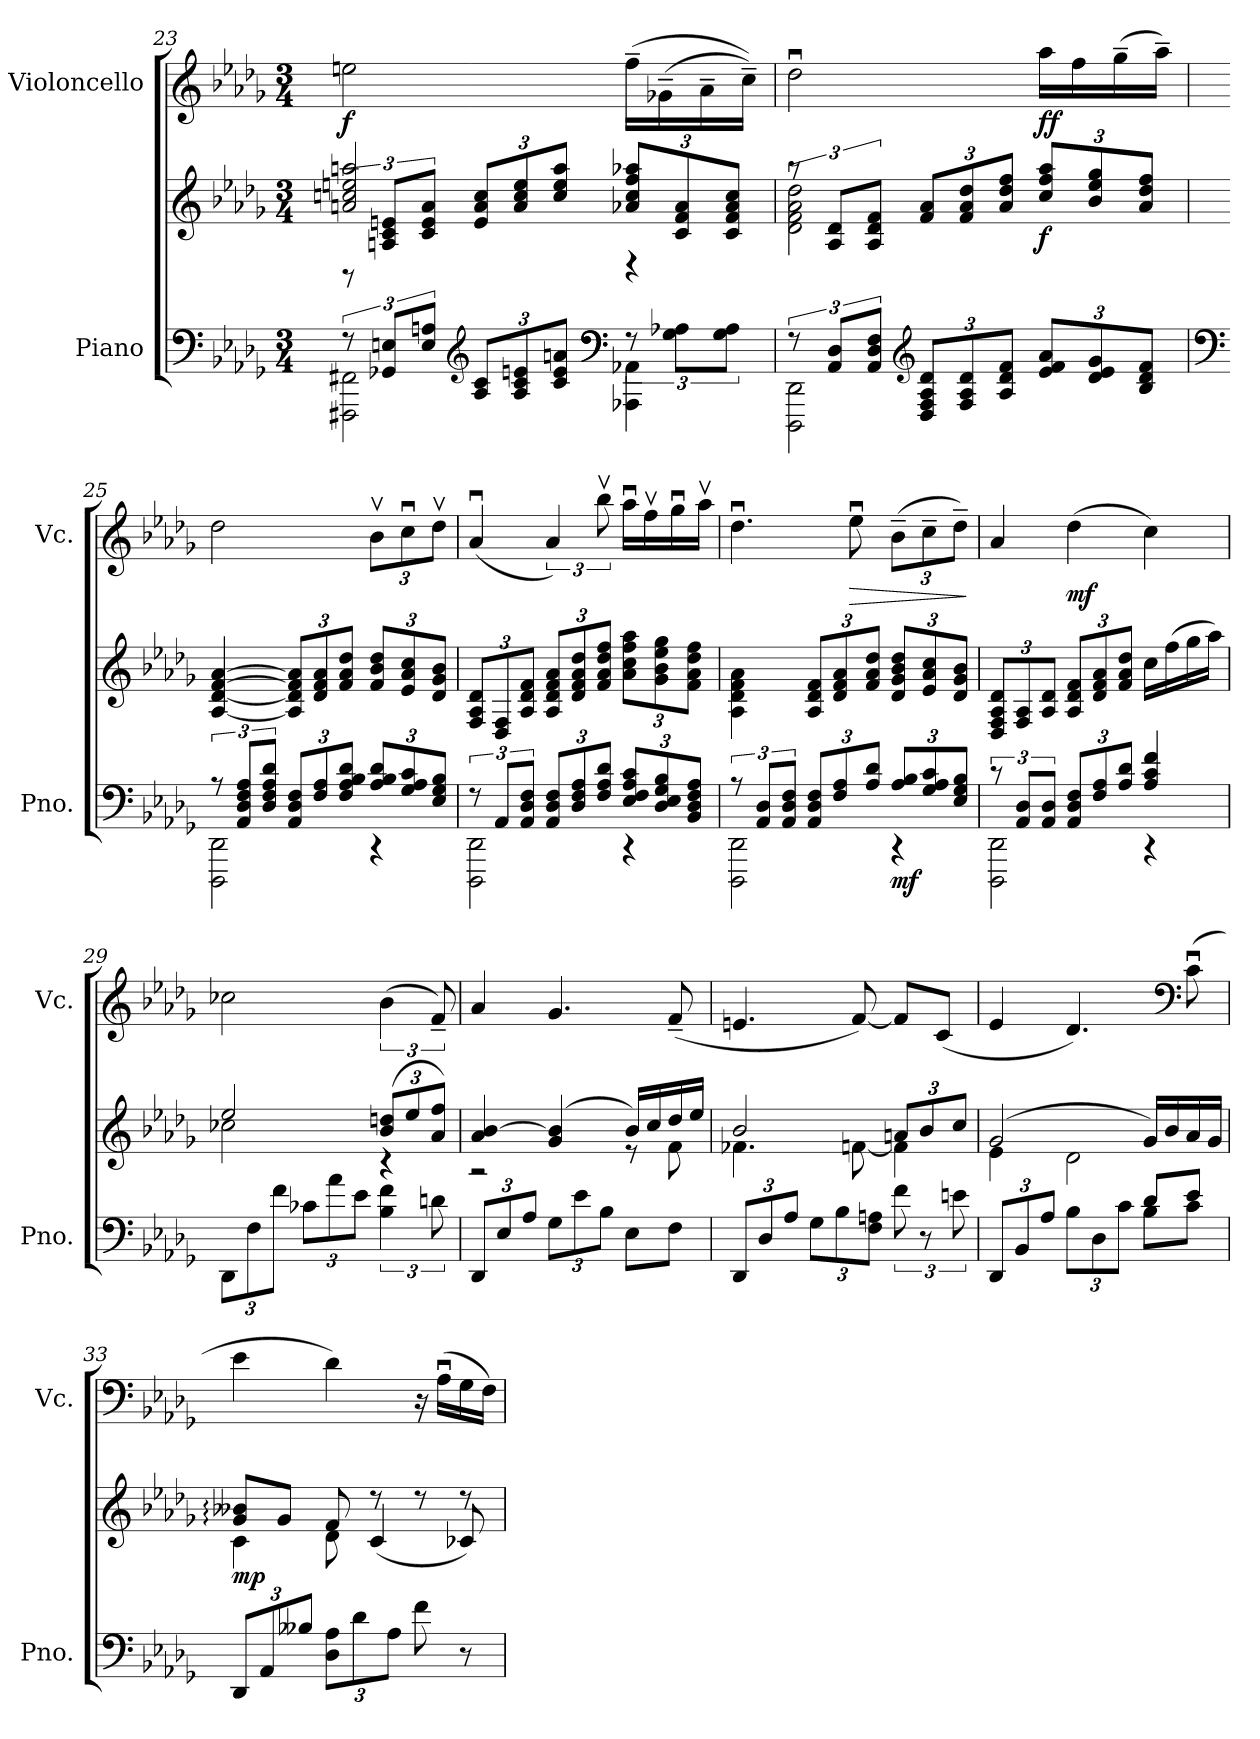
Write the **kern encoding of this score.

**kern	**kern	**dynam	**kern	**dynam
*part2	*part2	*part2	*part1	*part1
*staff3	*staff2	*staff2/3	*staff1	*staff1
*I"Piano	*	*	*I"Violoncello	*
*I'Pno.	*	*	*I'Vc.	*
*clefF4	*clefG2	*	*clefG2	*
*k[b-e-a-d-g-]	*k[b-e-a-d-g-]	*	*k[b-e-a-d-g-]	*
*M3/4	*M3/4	*	*M3/4	*
=23	=23	=23	=23	=23
*^	*^	*	*	*
!	!	!	!	!	!	!LO:DY:b
12r	2FFF#X\ 2FF#X\	12rBB	2an/ 2ccn/ 2een/ 2aan/	.	2een\	f
12GG-X/ 12En/L	.	12An/ 12c/ 12en/L	.	.	.	.
12E/ 12An/J	.	12c/ 12e/ 12a/J	.	.	.	.
*clefG2	*	*	*	*	*	*
*Xbrackettup	*	*Xbrackettup	*	*	*	*
12A/ 12c/L	.	12e/ 12a/ 12cc/L	.	.	.	.
12A/ 12c/ 12en/	.	12a/ 12cc/ 12ee/	.	.	.	.
12c/ 12e/ 12an/J	.	12cc/ 12ee/ 12aa/J	.	.	.	.
*clefF4	*	*	*	*	*	*
*brackettup	*	*	*	*	*	*
12r	4AAA-X\ 4AA-X\	12a-X/ 12cc/ 12ff/ 12aa-X/L	4r	.	(16ff~\LL	.
.	.	.	.	.	(16g-X~\	.
12G-\ 12A-X\L	.	12c/ 12f/ 12a-/	.	.	.	.
.	.	.	.	.	16a-~\	.
12G-\ 12A-\J	.	12c/ 12f/ 12a-/ 12cc/J	.	.	.	.
.	.	.	.	.	16cc~\JJ))	.
!!LO:LB:g=z
=24	=24	=24	=24	=24	=24	=24
*	*	*brackettup	*	*	*	*
12r	2DDD-\ 2DD-\	12r	2d-\ 2f\ 2a-\ 2dd-\	.	2dd-u\	.
12AA-/ 12D-/L	.	12A-/ 12d-/L	.	.	.	.
12AA-/ 12D-/ 12F/J	.	12A-/ 12d-/ 12f/J	.	.	.	.
*clefG2	*	*	*	*	*	*
*Xbrackettup	*	*Xbrackettup	*	*	*	*
12D-/ 12F/ 12A-/ 12d-/L	.	12f/ 12a-/L	.	.	.	.
12F/ 12A-/ 12d-/	.	12f/ 12a-/ 12dd-/	.	.	.	.
12A-/ 12d-/ 12f/J	.	12a-/ 12dd-/ 12ff/J	.	.	.	.
!	!	!	!	!LO:DY:b	!	!LO:DY:b
12e-/ 12f/ 12a-/L	4ryy	12cc/ 12ff/ 12aa-/L	4ryy	f	16aa-\LL	ff
.	.	.	.	.	16ff\	.
12d-/ 12e-/ 12g-/	.	12b-/ 12ee-/ 12gg-/	.	.	.	.
.	.	.	.	.	(16gg-~\	.
12B-/ 12d-/ 12f/J	.	12a-/ 12dd-/ 12ff/J	.	.	.	.
.	.	.	.	.	16aa-~\JJ)	.
*	*	*v	*v	*	*	*
=25	=25	=25	=25	=25	=25
*clefF4	*	*	*	*	*
*brackettup	*	*	*	*	*
12r	2DDD-\ 2DD-\	[4A-/ [4d-/ [4f/ [4a-/	.	2dd-\	.
12AA-/ 12D-/ 12F/ 12A-/L	.	.	.	.	.
12D-/ 12F/ 12A-/ 12d-/J	.	.	.	.	.
*Xbrackettup	*	*	*	*	*
12AA-/ 12D-/ 12F/L	.	12A-/] 12d-/] 12f/] 12a-/]L	.	.	.
12F/ 12A-/	.	12d-/ 12f/ 12a-/	.	.	.
12F/ 12A-/ 12B-/ 12d-/J	.	12f/ 12a-/ 12dd-/J	.	.	.
*	*	*	*	*Xbrackettup	*
12A-/ 12B-/ 12d-/L	4r	12f/ 12b-/ 12dd-/L	.	12b-v\L	.
12G-/ 12A-/ 12c/	.	12e-/ 12a-/ 12cc/	.	12ccu\	.
12E-/ 12G-/ 12B-/J	.	12d-/ 12g-/ 12b-/J	.	12dd-v\J	.
=26	=26	=26	=26	=26	=26
*brackettup	*	*	*	*	*
12r	2DDD-\ 2DD-\	12F/ 12A-/ 12d-/L	.	(4a-u/	.
12AA-/L	.	12D-/ 12F/	.	.	.
12AA-/ 12D-/ 12F/J	.	12A-/ 12d-/ 12f/J	.	.	.
*Xbrackettup	*	*	*	*brackettup	*
12AA-/ 12D-/ 12F/L	.	12A-/ 12d-/ 12f/ 12a-/L	.	6a-/)	.
12D-/ 12F/ 12A-/	.	12d-/ 12f/ 12a-/ 12dd-/	.	.	.
12F/ 12A-/ 12d-/J	.	12f/ 12a-/ 12dd-/ 12ff/J	.	12bb-v\	.
12E-/ 12F/ 12A-/ 12c/L	4r	12a-\ 12cc\ 12ff\ 12aa-\L	.	16aa-u\LL	.
.	.	.	.	16ffv\	.
12D-/ 12E-/ 12G-/ 12B-/	.	12g-\ 12b-\ 12ee-\ 12gg-\	.	.	.
.	.	.	.	16gg-u\	.
12BB-/ 12D-/ 12F/ 12A-/J	.	12f\ 12a-\ 12dd-\ 12ff\J	.	.	.
.	.	.	.	16aa-v\JJ	.
!!LO:LB:g=z
=27	=27	=27	=27	=27	=27
*brackettup	*	*	*	*	*
12r	2DDD-\ 2DD-\	4A-\ 4d-\ 4f\ 4a-\	.	4.dd-u\	.
12AA-/ 12D-/L	.	.	.	.	.
12AA-/ 12D-/ 12F/J	.	.	.	.	.
*Xbrackettup	*	*	*	*	*
12AA-/ 12D-/ 12F/L	.	12A-/ 12d-/ 12f/L	.	.	.
12F/ 12A-/	.	12d-/ 12f/ 12a-/	.	.	.
!	!	!	!	!	!LO:HP:b
.	.	.	.	8ee-u\	>
12A-/ 12d-/J	.	12f/ 12a-/ 12dd-/J	.	.	.
*	*	*	*	*Xbrackettup	*
!	!	!	!LO:DY:b=2	!	!
12A-/ 12B-/L	4r	12d-/ 12g-/ 12b-/ 12dd-/L	mf	(12b-~\L	.
12G-/ 12A-/ 12c/	.	12e-/ 12a-/ 12cc/	.	12cc~\	.
12E-/ 12G-/ 12B-/J	.	12d-/ 12g-/ 12b-/J	.	12dd-~\J)	.
*v	*v	*	*	*	*
.	.	.	.	]
=28	=28	=28	=28	=28
*brackettup	*	*	*	*
*^	*	*	*	*
12r	2DDD-\ 2DD-\	12D-/ 12F/ 12A-/ 12d-/L	.	4a-/	.
12AA-/ 12D-/L	.	12F/ 12A-/	.	.	.
12AA-/ 12D-/J	.	12A-/ 12d-/J	.	.	.
*Xbrackettup	*	*	*	*	*
!	!	!	!	!	!LO:DY:b
12AA-/ 12D-/ 12F/L	.	12A-/ 12d-/ 12f/L	.	(4dd-\	mf
12F/ 12A-/	.	12d-/ 12f/ 12a-/	.	.	.
12A-/ 12d-/J	.	12f/ 12a-/ 12dd-/J	.	.	.
4A-/ 4c/ 4f/	4r	16cc\LL	.	4cc\)	.
.	.	(16ff\	.	.	.
.	.	16gg-\	.	.	.
.	.	16aa-\JJ)	.	.	.
*v	*v	*	*	*	*
=29	=29	=29	=29	=29
*	*^	*	*	*
12DD-\L	2ee-/	2cc-X\	.	2cc-X\	.
12F\	.	.	.	.	.
12f\J	.	.	.	.	.
12c-X\L	.	.	.	.	.
12a-\	.	.	.	.	.
12e-\J	.	.	.	.	.
*brackettup	*	*	*	*brackettup	*
6B-\ 6f\	(12b-/ 12ddn/L	4r	.	(6b-\	.
.	12ee-/	.	.	.	.
12dn\	12a-/ 12ff/J)	.	.	12f~/)	.
!!LO:LB:g=z
=30	=30	=30	=30	=30	=30
*Xbrackettup	*	*	*	*	*
12DD-/L	4a-/ [4b-/	2r	.	4a-/	.
12E-/	.	.	.	.	.
12A-/J	.	.	.	.	.
12G-\L	(4g-/ 4b-/]	.	.	4.g-/	.
12e-\	.	.	.	.	.
12B-\J	.	.	.	.	.
8E-\L	16b-/LL)	8r	.	.	.
.	16cc/	.	.	.	.
8F\J	16dd-/	8f\	.	(8f~/	.
.	16ee-/JJ	.	.	.	.
=31	=31	=31	=31	=31	=31
12DD-/L	2b-/	4.f-X\	.	4.en/	.
12D-/	.	.	.	.	.
12A-/J	.	.	.	.	.
12G-\L	.	.	.	.	.
12B-\	.	.	.	.	.
.	.	[8fn\	.	[8f/)	.
12F\ 12An\J	.	.	.	.	.
*brackettup	*	*	*	*	*
12f\	12an/L	4f\]	.	8f/L]	.
12r	12b-/	.	.	.	.
.	.	.	.	(8c/J	.
12en\	12cc/J	.	.	.	.
=32	=32	=32	=32	=32	=32
*Xbrackettup	*	*	*	*	*
*^	*	*	*	*	*
12DD-/L	2ryy	(2g-/	4e-\	.	4e-/	.
12BB-/	.	.	.	.	.	.
12A-/J	.	.	.	.	.	.
12B-\L	.	.	2d-\	.	4.d-/)	.
12D-\	.	.	.	.	.	.
12c\J	.	.	.	.	.	.
8B-\L	8d-/L	16g-/LL)	.	.	.	.
.	.	16b-/	.	.	.	.
*	*	*	*	*	*clefF4	*
8c\J	8e-/J	16a-/	.	.	(8cu\	.
.	.	16g-/JJ	.	.	.	.
*v	*v	*	*	*	*	*
!!LO:PB:g=z
=33	=33	=33	=33	=33	=33
!	!	!	!LO:DY:b	!	!
12DD-/L	8g-/: 8b--X/:L	4c\	mp	4e-\	.
12AA-/	.	.	.	.	.
.	8g-/J	.	.	.	.
12B--X/J	.	.	.	.	.
12D-\ 12A-\L	8f/	8d-\	.	4d-\)	.
12d-\	.	.	.	.	.
.	8r	(4c/	.	.	.
12A-\J	.	.	.	.	.
8f\	8r	.	.	16r	.
.	.	.	.	(16A-u\LL	.
8r	8r	8c-X/)	.	16G-\	.
.	.	.	.	16F\JJ)	.
*	*v	*v	*	*	*
=	=	=	=	=
*-	*-	*-	*-	*-
